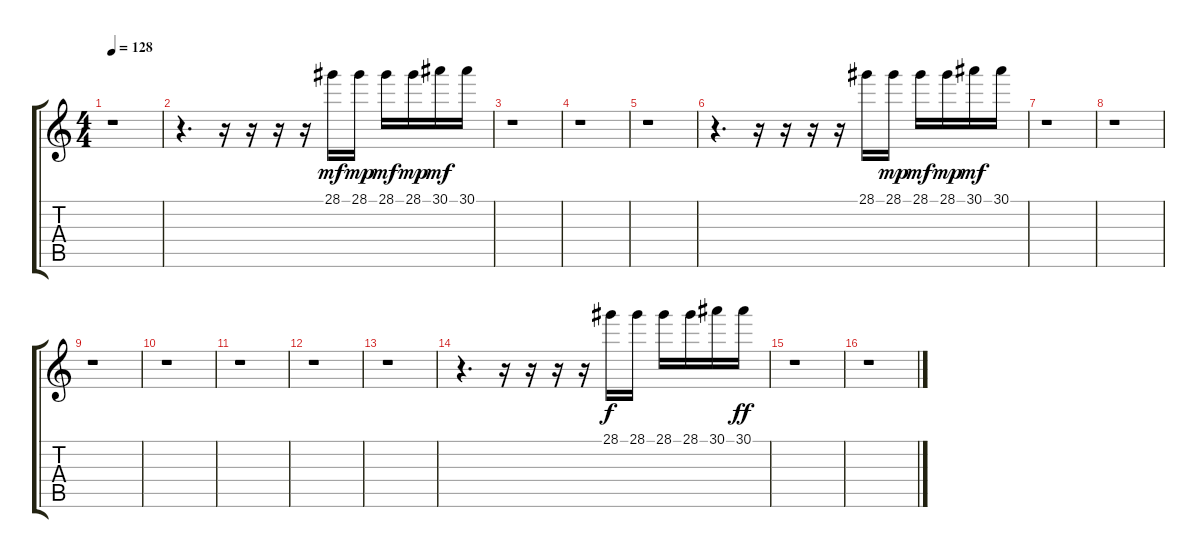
\track "" {instrument woodblock}
\staff {score tabs}
\tuning (E4 B3 G3 D3 A2 E2) {hide}
\ts (4 4)
\tempo 128
\clef g2
\ks c
r.1{dy mf} |
r.4{d} r.16 r.16 r.16 r.16 28.1.16 28.1.16{dy mp} 28.1.16{dy mf} 28.1.16{dy mp} 30.1.16{dy mf} 30.1.16 |
r.1 |
r.1 |
r.1 |
r.4{d} r.16 r.16 r.16 r.16 28.1.16 28.1.16{dy mp} 28.1.16{dy mf} 28.1.16{dy mp} 30.1.16{dy mf} 30.1.16 |
r.1 |
r.1 |
r.1 |
r.1 |
r.1 |
r.1 |
r.1 |
r.4{d} r.16 r.16 r.16 r.16 28.1.16{dy f} 28.1.16 28.1.16 28.1.16 30.1.16 30.1.16{dy ff} |
r.1 |
r.1
